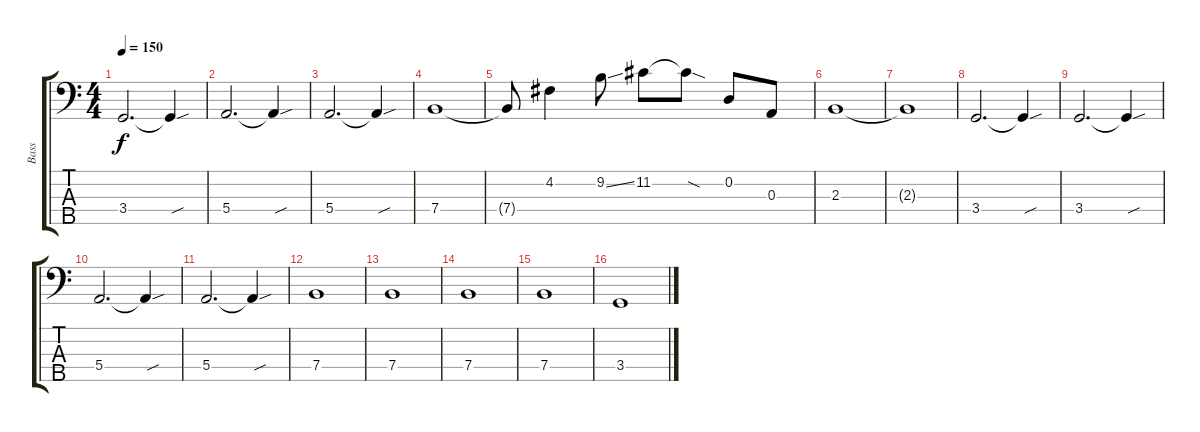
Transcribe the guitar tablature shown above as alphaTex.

\track ("Bass" "Bass") {instrument fretlessbass}
\staff {score tabs}
\tuning (G2 D2 A1 E1 B0) {hide}
\ts (4 4)
\tempo 150
\clef f4
\ks c
3.4.2{d dy f} 3.4{sou t}.4 |
5.4.2{d} 5.4{sou t}.4 |
5.4.2{d} 5.4{sou t}.4 |
7.4.1 |
7.4{t}.8 4.2.4 9.2{ss}.8 11.2.8 11.2{sod t}.8 0.2.8 0.3.8 |
2.3.1 |
2.3{t}.1 |
3.4.2{d} 3.4{sou t}.4 |
3.4.2{d} 3.4{sou t}.4 |
5.4.2{d} 5.4{sou t}.4 |
5.4.2{d} 5.4{sou t}.4 |
7.4.1 |
7.4.1 |
7.4.1 |
7.4.1 |
3.4.1
